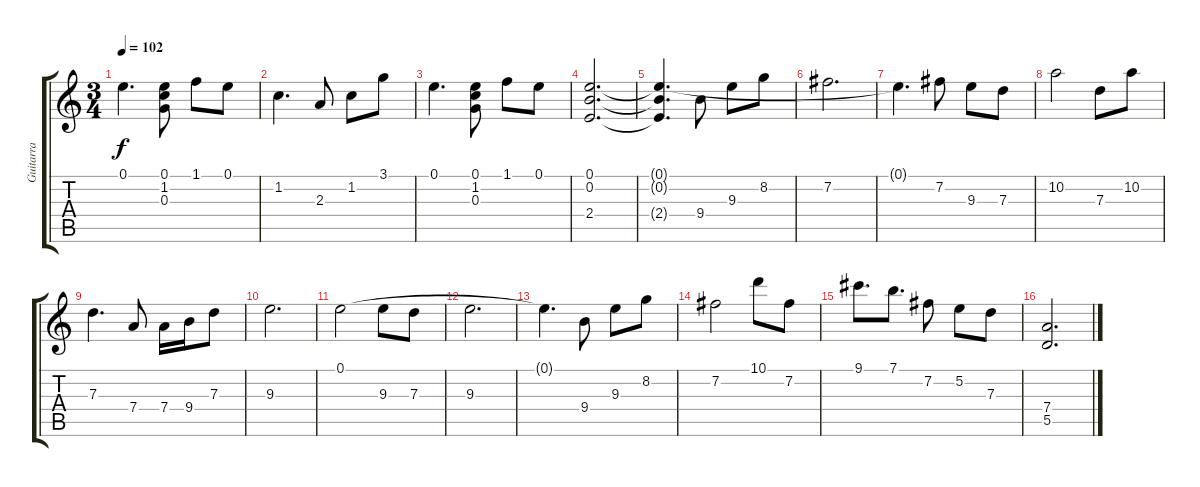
\track ("Guitarra" "Guitarra") {instrument electricguitarjazz}
\staff {score tabs}
\tuning (E4 B3 G3 D3 A2 E2) {hide}
\ts (3 4)
\tempo 102
\clef g2
\ks c
0.1.4{d dy f} (0.1 1.2 0.3).8 1.1.8 0.1.8 |
1.2.4{d} 2.3.8 1.2.8 3.1.8 |
0.1.4{d} (0.1 1.2 0.3).8 1.1.8 0.1.8 |
(0.1 0.2 2.4).2{d} |
(0.1{t} 0.2{t} 2.4{t}).4{d} 9.4.8 9.3.8 8.2.8 |
7.2.2{d} |
0.1{t}.4{d} 7.2.8 9.3.8 7.3.8 |
10.2.2 7.3.8 10.2.8 |
7.3.4{d} 7.4.8 7.4.16 9.4.16 7.3.8 |
9.3.2{d} |
0.1.2 9.3.8 7.3.8 |
9.3.2{d} |
0.1{t}.4{d} 9.4.8 9.3.8 8.2.8 |
7.2.2 10.1.8 7.2.8 |
9.1.8{d} 7.1.8{d} 7.2.8 5.2.8 7.3.8 |
(7.4 5.5).2{d}
